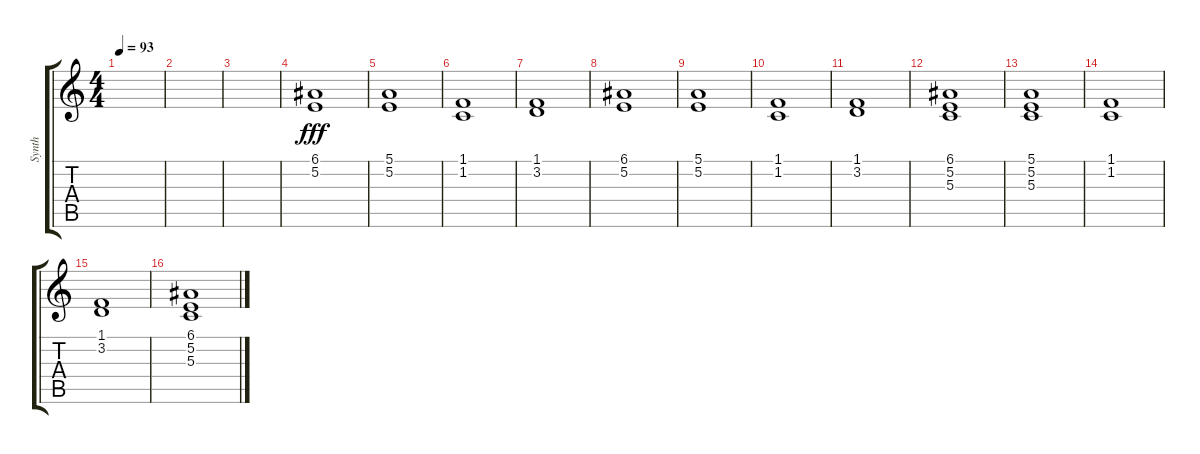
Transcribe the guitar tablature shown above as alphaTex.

\track ("Synth" "Synth") {instrument pad2warm}
\staff {score tabs}
\tuning (E4 B3 G3 D3 A2 E2) {hide}
\ts (4 4)
\tempo 93
\clef g2
\ks c
|
|
|
(6.1 5.2).1{dy fff} |
(5.1 5.2).1 |
(1.1 1.2).1 |
(1.1 3.2).1 |
(6.1 5.2).1 |
(5.1 5.2).1 |
(1.1 1.2).1 |
(1.1 3.2).1 |
(6.1 5.2 5.3).1 |
(5.1 5.2 5.3).1 |
(1.1 1.2).1 |
(1.1 3.2).1 |
(6.1 5.2 5.3).1
